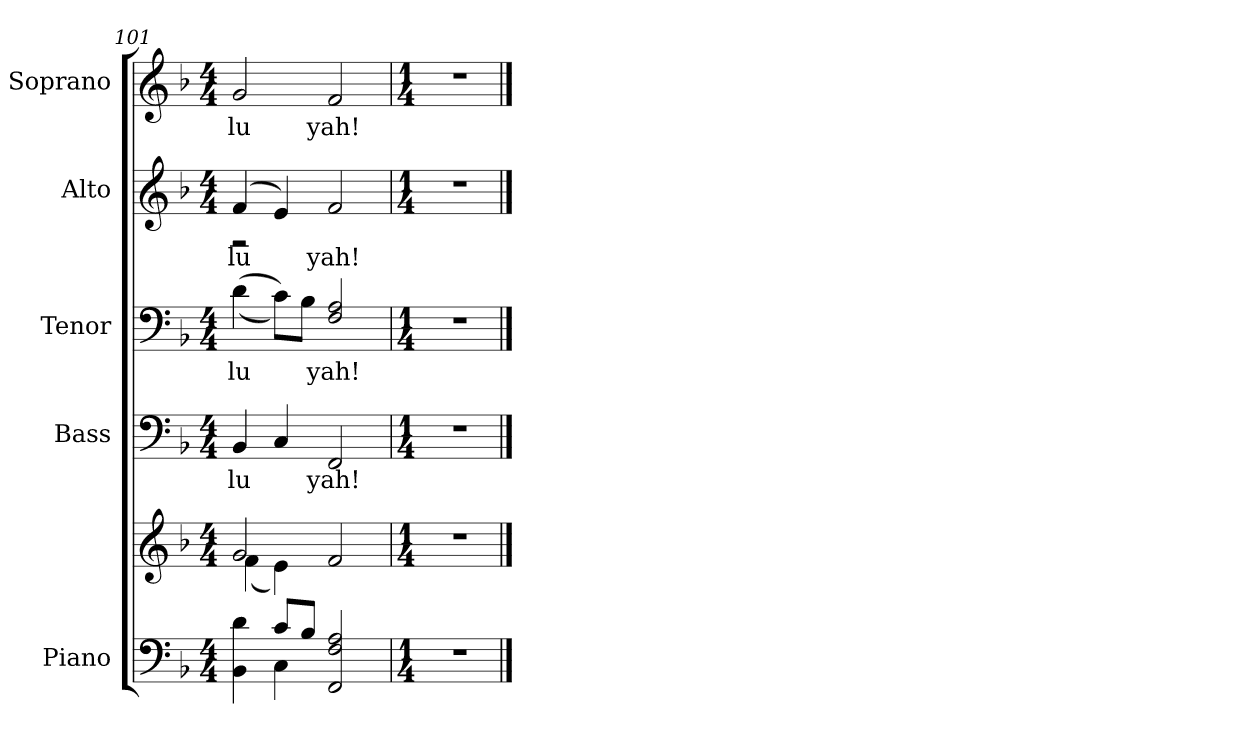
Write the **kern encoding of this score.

**kern	**kern	**kern	**text	**kern	**text	**kern	**text	**kern	**text
*part5	*part5	*part4	*part4	*part3	*part3	*part2	*part2	*part1	*part1
*staff6	*staff5	*staff4	*staff4	*staff3	*staff3	*staff2	*staff2	*staff1	*staff1
*I"Piano	*	*I"Bass	*	*I"Tenor	*	*I"Alto	*	*I"Soprano	*
*I'Pno.	*	*I'B.	*	*I'T.	*	*I'A.	*	*I'S.	*
!!LO:PB:g=z
*clefF4	*clefG2	*clefF4	*	*clefF4	*	*clefG2	*	*clefG2	*
*k[b-]	*k[b-]	*k[b-]	*	*k[b-]	*	*k[b-]	*	*k[b-]	*
*F:	*F:	*F:	*	*F:	*	*F:	*	*F:	*
*M4/4	*M4/4	*M4/4	*	*M4/4	*	*M4/4	*	*M4/4	*
=101	=101	=101	=101	=101	=101	=101	=101	=101	=101
*^	*^	*	*	*	*	*	*	*	*
!	!	!	!	!	!LO:LY:b:color=#000000	!	!	!	!	!	!
!	!	!	!	!	!	!	!LO:LY:b:color=#000000	!	!	!	!
!	!	!	!	!	!	!	!	!	!LO:LY:b:color=#000000	!	!
*	*	*	*	*	*	*	*	*^	*	*	*
!	!	!	!	!	!	!	!	!	!	!	!	!LO:LY:b:color=#000000
4BB-i\ 4di	4ryy	2gi/	(4fi\	4BB-i/	lu	((4di\	lu	(4fi/	2r	lu	2gi/	lu
8ci/L	4Ci\	.	4ei\)	4Ci/	.	8ci\L))	.	4ei/)	.	.	.	.
8B-i/J	.	.	.	.	.	8B-i\J	.	.	.	.	.	.
!	!	!	!	!	!LO:LY:b:color=#000000	!	!	!	!	!	!	!
!	!	!	!	!	!	!	!LO:LY:b:color=#000000	!	!	!	!	!
!	!	!	!	!	!	!	!	!	!	!LO:LY:b:color=#000000	!	!
!	!	!	!	!	!	!	!	!	!	!	!	!LO:LY:b:color=#000000
2FFi/ 2Fi 2Ai	2ryy	2fi/	2ryy	2FFi/	yah!	2Fi/ 2Ai	yah!	2fi/	2ryy	yah!	2fi/	yah!
*v	*v	*	*	*	*	*	*	*v	*v	*	*	*
*	*v	*v	*	*	*	*	*	*	*	*
=102	=102	=102	=102	=102	=102	=102	=102	=102	=102
*M1/4	*M1/4	*M1/4	*	*M1/4	*	*M1/4	*	*M1/4	*
*^	*^	*	*	*	*	*^	*	*	*
!LO:N:vis=1	!	!LO:N:vis=1	!	!LO:N:vis=1	!	!LO:N:vis=1	!	!LO:N:vis=1	!	!	!LO:N:vis=1	!
*v	*v	*	*	*	*	*	*	*v	*v	*	*	*
*	*v	*v	*	*	*	*	*	*	*	*
4r	4r	4r	.	4r	.	4r	.	4r	.
==	==	==	==	==	==	==	==	==	==
*-	*-	*-	*-	*-	*-	*-	*-	*-	*-
